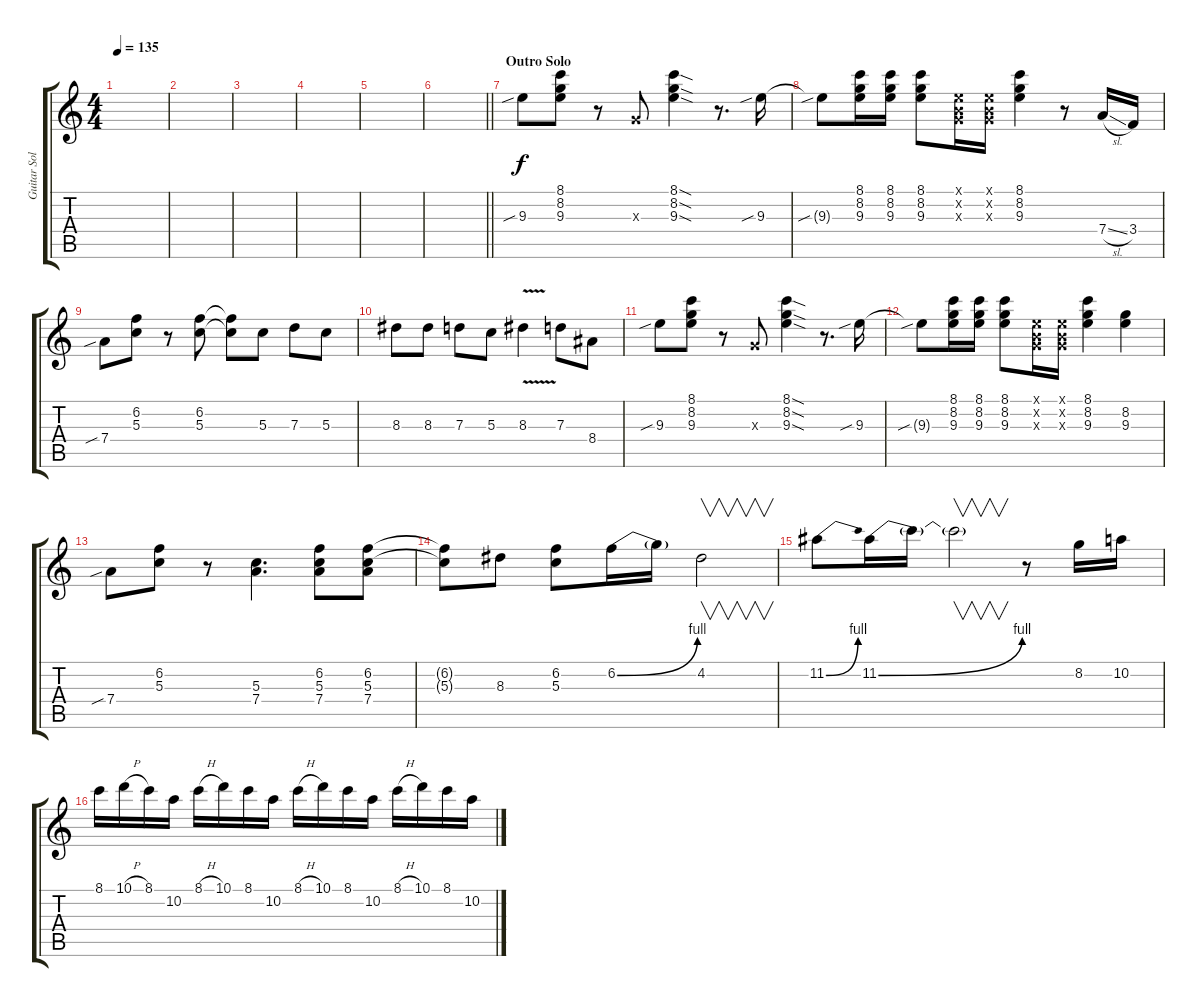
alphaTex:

\track ("Guitar Solo" "Guitar Sol") {instrument overdrivenguitar}
\staff {score tabs}
\tuning (E4 B3 G3 D3 A2 E2) {hide}
\ts (4 4)
\tempo 135
\clef g2
\ks c
|
|
|
|
|
\barLineRight lightlight
|
\section ("" "Outro Solo")
9.3{sib}.8 (8.1 8.2 9.3).8 r.8 0.3{x}.8 (8.1{sod} 8.2{sod} 9.3{sod}).4 r.8{d} 9.3{sib}.16 |
9.3{sib t}.8 (8.1 8.2 9.3).16 (8.1 8.2 9.3).16 (8.1 8.2 9.3).8 (0.1{x} 0.2{x} 0.3{x}).16 (0.1{x} 0.2{x} 0.3{x}).16 (8.1 8.2 9.3).4 r.8 7.4{sl}.16 3.4.16 |
7.4{sib}.8 (6.2 5.3).8 r.8 (6.2 5.3).8 (6.2{t} 5.3{t}).8 5.3.8 7.3.8 5.3.8 |
8.3.8 8.3.8 7.3.8 5.3.8 8.3{v}.4 7.3.8 8.4.8 |
9.3{sib}.8 (8.1 8.2 9.3).8 r.8 0.3{x}.8 (8.1{sod} 8.2{sod} 9.3{sod}).4 r.8{d} 9.3{sib}.16 |
9.3{sib t}.8 (8.1 8.2 9.3).16 (8.1 8.2 9.3).16 (8.1 8.2 9.3).8 (0.1{x} 0.2{x} 0.3{x}).16 (0.1{x} 0.2{x} 0.3{x}).16 (8.1 8.2 9.3).4 (8.2 9.3).4 |
7.4{sib}.8 (6.2 5.3).8 r.8 (5.3 7.4).4{d} (6.2 5.3 7.4).8 (6.2 5.3 7.4).8 |
(6.2{t} 5.3{t}).8 8.3.8 (6.2 5.3).8 6.2{be (bend 0 0 60 4)}.16 6.2{t}.16 4.2.2{v} |
11.2{be (bend 0 0 60 4)}.8 11.2{be (bend 0 0 60 4)}.16 11.2{t}.16 11.2{t}.2{v} r.8 8.2.16 10.2.16 |
8.1.16 10.1{h}.16 8.1.16 10.2.16 8.1{h}.16 10.1.16 8.1.16 10.2.16 8.1{h}.16 10.1.16 8.1.16 10.2.16 8.1{h}.16 10.1.16 8.1.16 10.2.16
